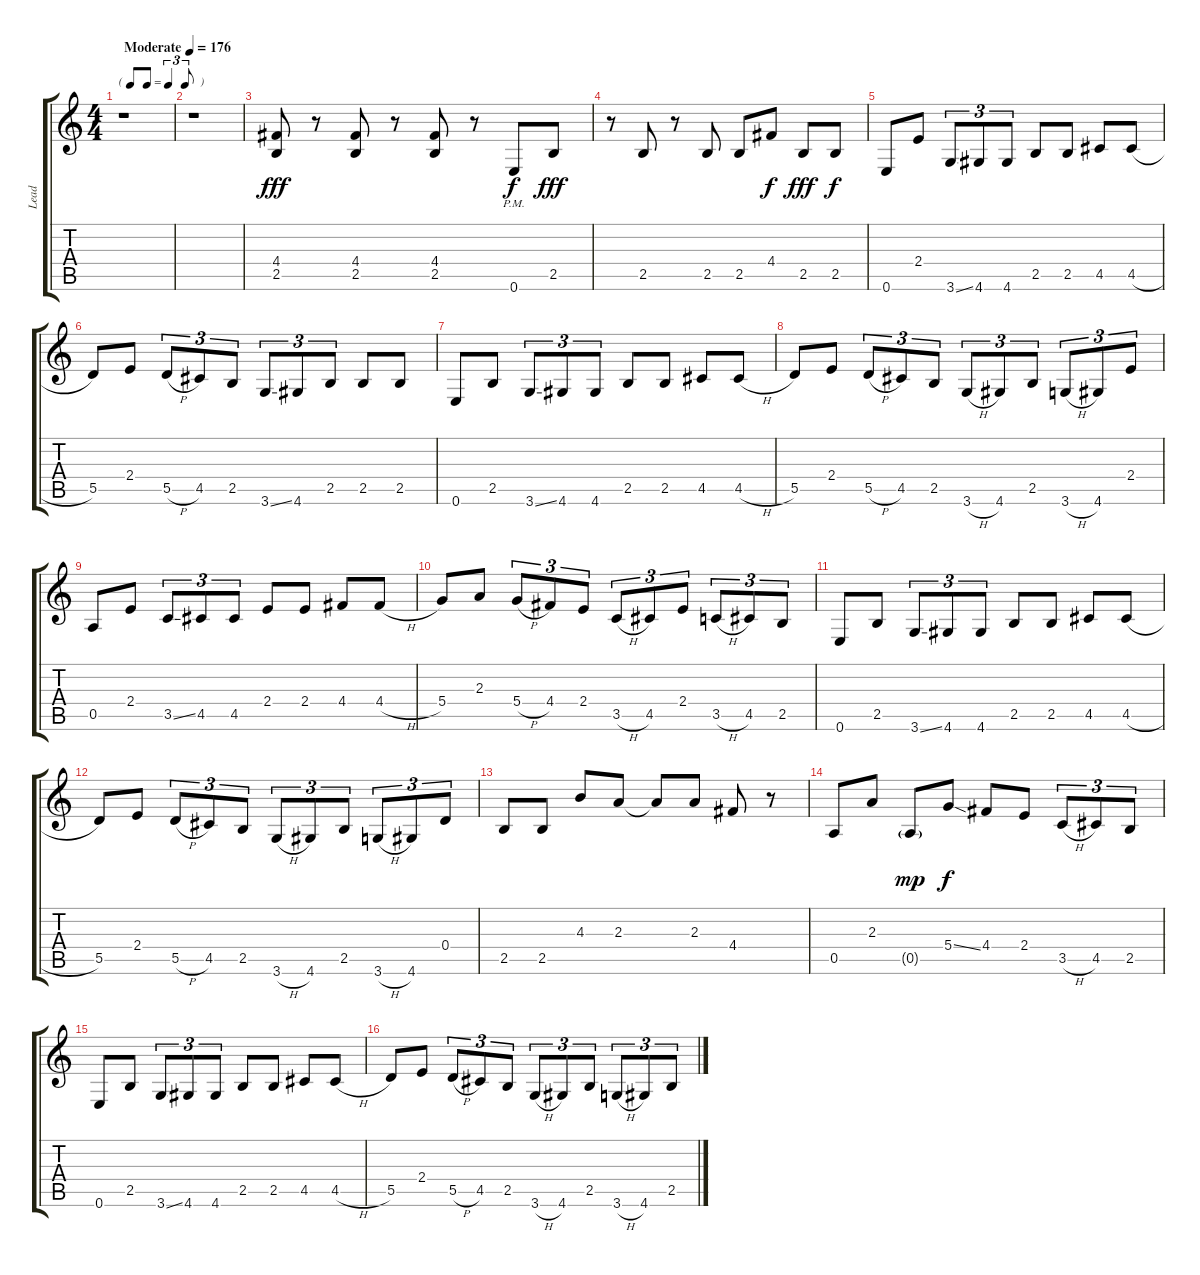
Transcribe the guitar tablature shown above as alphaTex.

\track ("Lead" "Lead") {instrument electricguitarclean}
\staff {score tabs}
\tuning (E4 B3 G3 D3 A2 E2) {hide}
\ts (4 4)
\tf triplet8th
\tempo (176 "Moderate")
\clef g2
\ks c
r.1{dy fff instrument electricguitarclean} |
r.1 |
(4.4 2.5).8 r.8 (4.4 2.5).8 r.8 (4.4 2.5).8 r.8 0.6{pm}.8{dy f} 2.5.8{dy fff} |
r.8 2.5.8 r.8 2.5.8 2.5.8 4.4.8{dy f} 2.5.8{dy fff} 2.5.8{dy f} |
0.6.8 2.4.8 3.6{ss}.8{tu (3 2)} 4.6.8{tu (3 2)} 4.6.8{tu (3 2)} 2.5.8 2.5.8 4.5.8 4.5{h}.8 |
5.5.8 2.4.8 5.5{h}.8{tu (3 2)} 4.5.8{tu (3 2)} 2.5.8{tu (3 2)} 3.6{ss}.8{tu (3 2)} 4.6.8{tu (3 2)} 2.5.8{tu (3 2)} 2.5.8 2.5.8 |
0.6.8 2.5.8 3.6{ss}.8{tu (3 2)} 4.6.8{tu (3 2)} 4.6.8{tu (3 2)} 2.5.8 2.5.8 4.5.8 4.5{h}.8 |
5.5.8 2.4.8 5.5{h}.8{tu (3 2)} 4.5.8{tu (3 2)} 2.5.8{tu (3 2)} 3.6{h}.8{tu (3 2)} 4.6.8{tu (3 2)} 2.5.8{tu (3 2)} 3.6{h}.8{tu (3 2)} 4.6.8{tu (3 2)} 2.4.8{tu (3 2)} |
0.5.8 2.4.8 3.5{ss}.8{tu (3 2)} 4.5.8{tu (3 2)} 4.5.8{tu (3 2)} 2.4.8 2.4.8 4.4.8 4.4{h}.8 |
5.4.8 2.3.8 5.4{h}.8{tu (3 2)} 4.4.8{tu (3 2)} 2.4.8{tu (3 2)} 3.5{h}.8{tu (3 2)} 4.5.8{tu (3 2)} 2.4.8{tu (3 2)} 3.5{h}.8{tu (3 2)} 4.5.8{tu (3 2)} 2.5.8{tu (3 2)} |
0.6.8 2.5.8 3.6{ss}.8{tu (3 2)} 4.6.8{tu (3 2)} 4.6.8{tu (3 2)} 2.5.8 2.5.8 4.5.8 4.5{h}.8 |
5.5.8 2.4.8 5.5{h}.8{tu (3 2)} 4.5.8{tu (3 2)} 2.5.8{tu (3 2)} 3.6{h}.8{tu (3 2)} 4.6.8{tu (3 2)} 2.5.8{tu (3 2)} 3.6{h}.8{tu (3 2)} 4.6.8{tu (3 2)} 0.4.8{tu (3 2)} |
2.5.8 2.5.8 4.3.8 2.3.8 2.3{t}.8 2.3.8 4.4.8 r.8 |
0.5.8 2.3.8 0.5{g}.8{dy mp} 5.4{ss}.8{dy f} 4.4.8 2.4.8 3.5{h}.8{tu (3 2)} 4.5.8{tu (3 2)} 2.5.8{tu (3 2)} |
0.6.8 2.5.8 3.6{ss}.8{tu (3 2)} 4.6.8{tu (3 2)} 4.6.8{tu (3 2)} 2.5.8 2.5.8 4.5.8 4.5{h}.8 |
5.5.8 2.4.8 5.5{h}.8{tu (3 2)} 4.5.8{tu (3 2)} 2.5.8{tu (3 2)} 3.6{h}.8{tu (3 2)} 4.6.8{tu (3 2)} 2.5.8{tu (3 2)} 3.6{h}.8{tu (3 2)} 4.6.8{tu (3 2)} 2.5.8{tu (3 2)}
